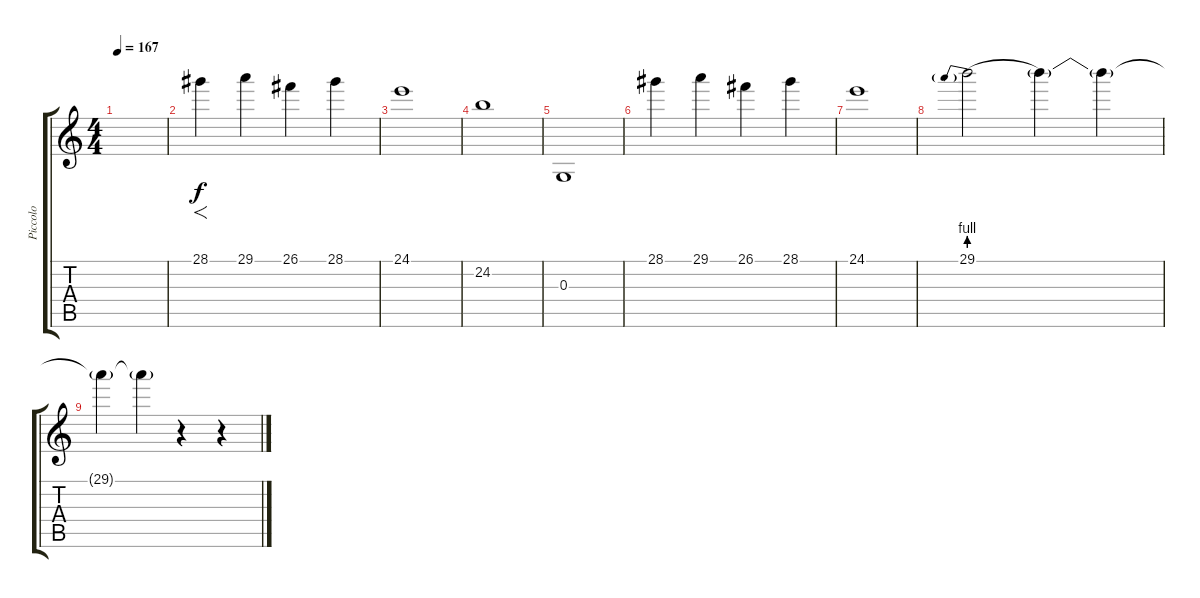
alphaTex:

\track ("Piccolo" "Piccolo") {instrument piccolo}
\staff {score tabs}
\tuning (E4 B3 G3 D3 A2 E2) {hide}
\ts (4 4)
\tempo 167
\clef g2
\ks c
|
28.1.4{f} 29.1.4 26.1.4 28.1.4 |
24.1.1 |
24.2.1 |
0.3.1 |
28.1.4 29.1.4 26.1.4 28.1.4 |
24.1.1 |
29.1{be (prebend 0 4 60 4)}.2 29.1{t}.4 29.1{t}.4 |
29.1{t}.4{volume 0} 29.1{t}.4 r.4 r.4
